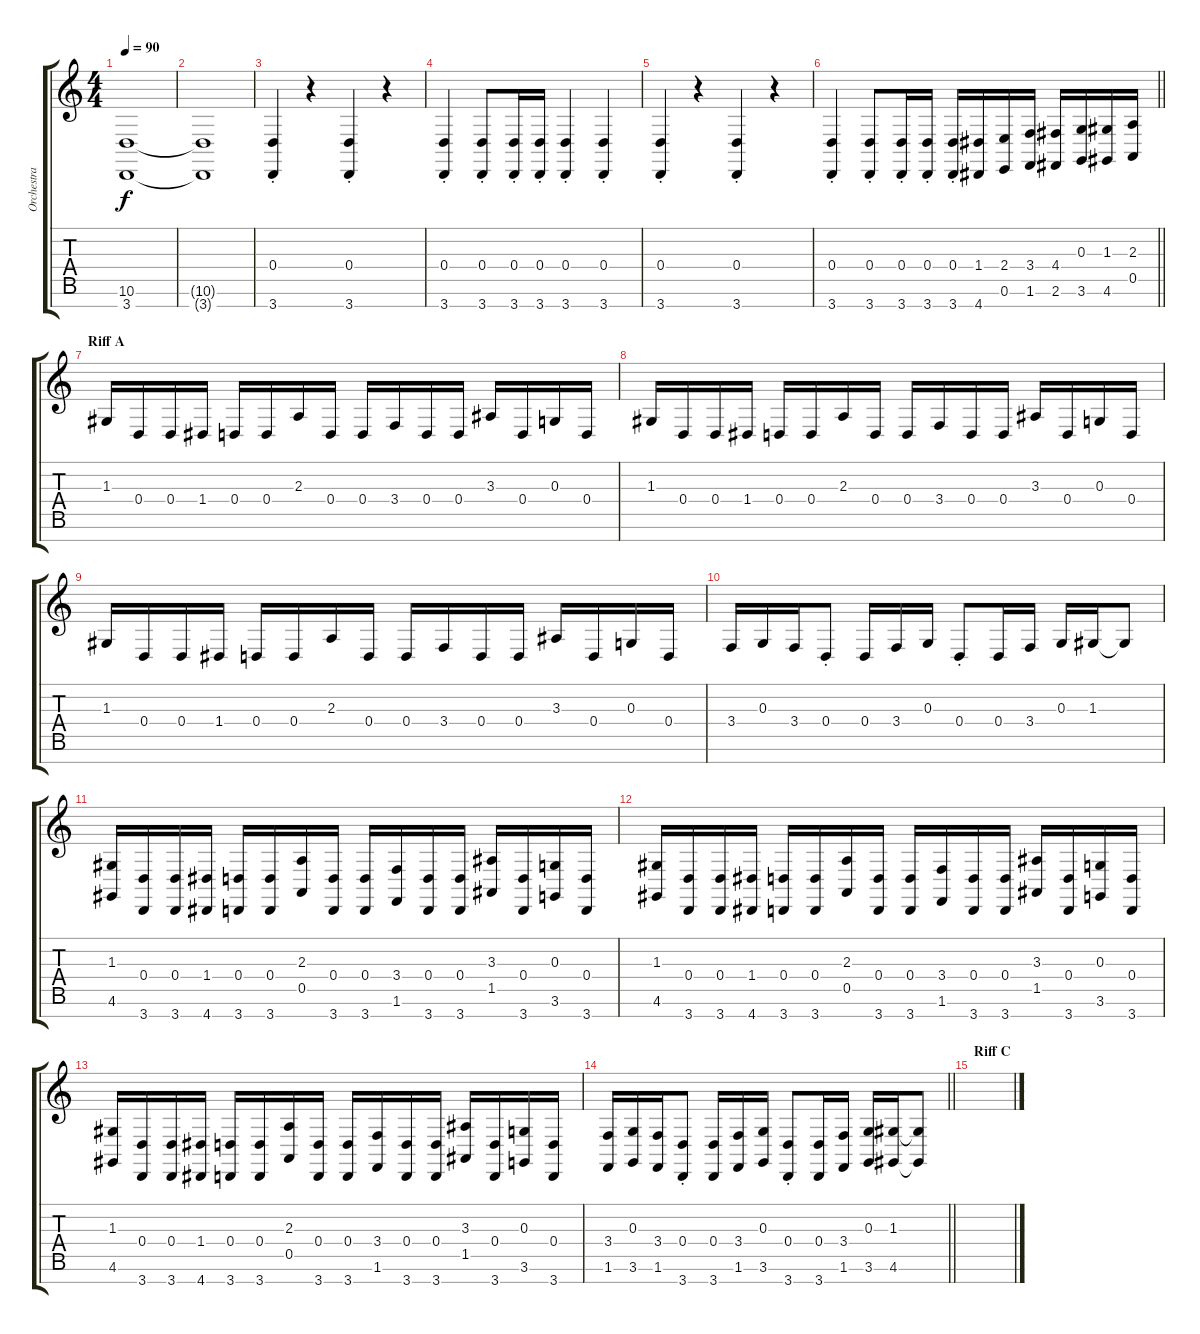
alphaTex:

\track ("Orchestra - Strings" "Orchestra ") {instrument stringensemble1}
\staff {score tabs}
\tuning (E4 B3 G3 D3 A2 E2 B1) {hide}
\ts (4 4)
\tempo 90
\clef g2
\ks c
(10.6{t} 3.7{t}).1{dy f} |
(10.6{t} 3.7{t}).1{volume 10} |
(0.4{st} 3.7{st}).4 r.4 (0.4{st} 3.7{st}).4 r.4 |
(0.4{st} 3.7{st}).4 (0.4{st} 3.7{st}).8 (0.4{st} 3.7{st}).16 (0.4{st} 3.7{st}).16 (0.4{st} 3.7{st}).4 (0.4{st} 3.7{st}).4 |
(0.4{st} 3.7{st}).4 r.4 (0.4{st} 3.7{st}).4 r.4 |
\barLineRight lightlight
(0.4{st} 3.7{st}).4{volume 14} (0.4{st} 3.7{st}).8 (0.4{st} 3.7{st}).16 (0.4{st} 3.7{st}).16 (0.4 3.7{st}).16 (1.4 4.7).16 (2.4 0.6).16 (3.4 1.6).16 (4.4 2.6).16 (0.3 3.6).16 (1.3 4.6).16 (2.3 0.5).16 |
\section ("" "Riff A")
1.3.16 0.4.16 0.4.16 1.4.16 0.4.16 0.4.16 2.3.16 0.4.16 0.4.16 3.4.16 0.4.16 0.4.16 3.3.16 0.4.16 0.3.16 0.4.16 |
1.3.16 0.4.16 0.4.16 1.4.16 0.4.16 0.4.16 2.3.16 0.4.16 0.4.16 3.4.16 0.4.16 0.4.16 3.3.16 0.4.16 0.3.16 0.4.16 |
1.3.16 0.4.16 0.4.16 1.4.16 0.4.16 0.4.16 2.3.16 0.4.16 0.4.16 3.4.16 0.4.16 0.4.16 3.3.16 0.4.16 0.3.16 0.4.16 |
3.4.16 0.3.16 3.4.16 0.4{st}.8 0.4.16 3.4.16 0.3.16 0.4{st}.8 0.4.16 3.4.16 0.3.16 1.3.16 1.3{t}.8 |
(1.3 4.6).16 (0.4 3.7).16 (0.4 3.7).16 (1.4 4.7).16 (0.4 3.7).16 (0.4 3.7).16 (2.3 0.5).16 (0.4 3.7).16 (0.4 3.7).16 (3.4 1.6).16 (0.4 3.7).16 (0.4 3.7).16 (3.3 1.5).16 (0.4 3.7).16 (0.3 3.6).16 (0.4 3.7).16 |
(1.3 4.6).16 (0.4 3.7).16 (0.4 3.7).16 (1.4 4.7).16 (0.4 3.7).16 (0.4 3.7).16 (2.3 0.5).16 (0.4 3.7).16 (0.4 3.7).16 (3.4 1.6).16 (0.4 3.7).16 (0.4 3.7).16 (3.3 1.5).16 (0.4 3.7).16 (0.3 3.6).16 (0.4 3.7).16 |
(1.3 4.6).16 (0.4 3.7).16 (0.4 3.7).16 (1.4 4.7).16 (0.4 3.7).16 (0.4 3.7).16 (2.3 0.5).16 (0.4 3.7).16 (0.4 3.7).16 (3.4 1.6).16 (0.4 3.7).16 (0.4 3.7).16 (3.3 1.5).16 (0.4 3.7).16 (0.3 3.6).16 (0.4 3.7).16 |
\barLineRight lightlight
(3.4 1.6).16 (0.3 3.6).16 (3.4 1.6).16 (0.4{st} 3.7{st}).8 (0.4 3.7).16 (3.4 1.6).16 (0.3 3.6).16 (0.4{st} 3.7{st}).8 (0.4 3.7).16 (3.4 1.6).16 (0.3 3.6).16 (1.3 4.6).16 (1.3{t} 4.6{t}).8 |
\section ("" "Riff C")
